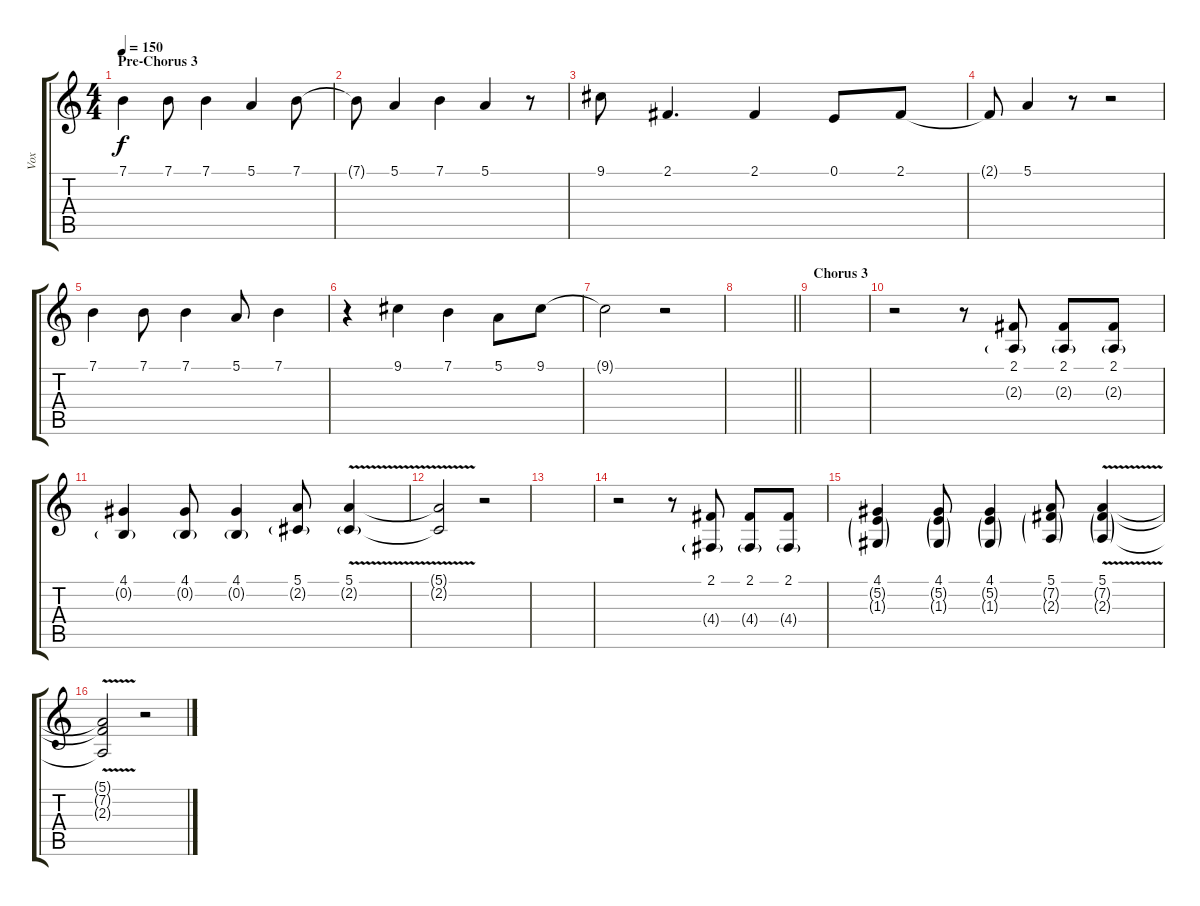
\track ("Vox" "Vox") {instrument lead1square}
\staff {score tabs}
\tuning (E4 B3 G3 D3 A2 E2) {hide}
\ts (4 4)
\section ("" "Pre-Chorus 3")
\tempo 150
\clef g2
\ks c
7.1.4{dy f} 7.1.8 7.1.4 5.1.4 7.1.8 |
7.1{t}.8 5.1.4 7.1.4 5.1.4 r.8 |
9.1.8 2.1.4{d} 2.1.4 0.1.8 2.1.8 |
2.1{t}.8 5.1.4 r.8 r.2 |
7.1.4 7.1.8 7.1.4 5.1.8 7.1.4 |
r.4 9.1.4 7.1.4 5.1.8 9.1.8 |
9.1{t}.2 r.2 |
\barLineRight lightlight
|
\section ("" "Chorus 3")
|
r.2 r.8 (2.1 2.3{g}).8 (2.1 2.3{g}).8 (2.1 2.3{g}).8 |
(4.1 0.2{g}).4 (4.1 0.2{g}).8 (4.1 0.2{g}).4 (5.1 2.2{g}).8 (5.1{v} 2.2{v g}).4 |
(5.1{t} 2.2{t}).2 r.2 |
|
r.2 r.8 (2.1 4.4{g}).8 (2.1 4.4{g}).8 (2.1 4.4{g}).8 |
(4.1 5.2{g} 1.3{g}).4 (4.1 5.2{g} 1.3{g}).8 (4.1 5.2{g} 1.3{g}).4 (5.1 7.2{g} 2.3{g}).8 (5.1 7.2{v g} 2.3{g}).4 |
(5.1{t} 7.2{t} 2.3{t}).2 r.2
